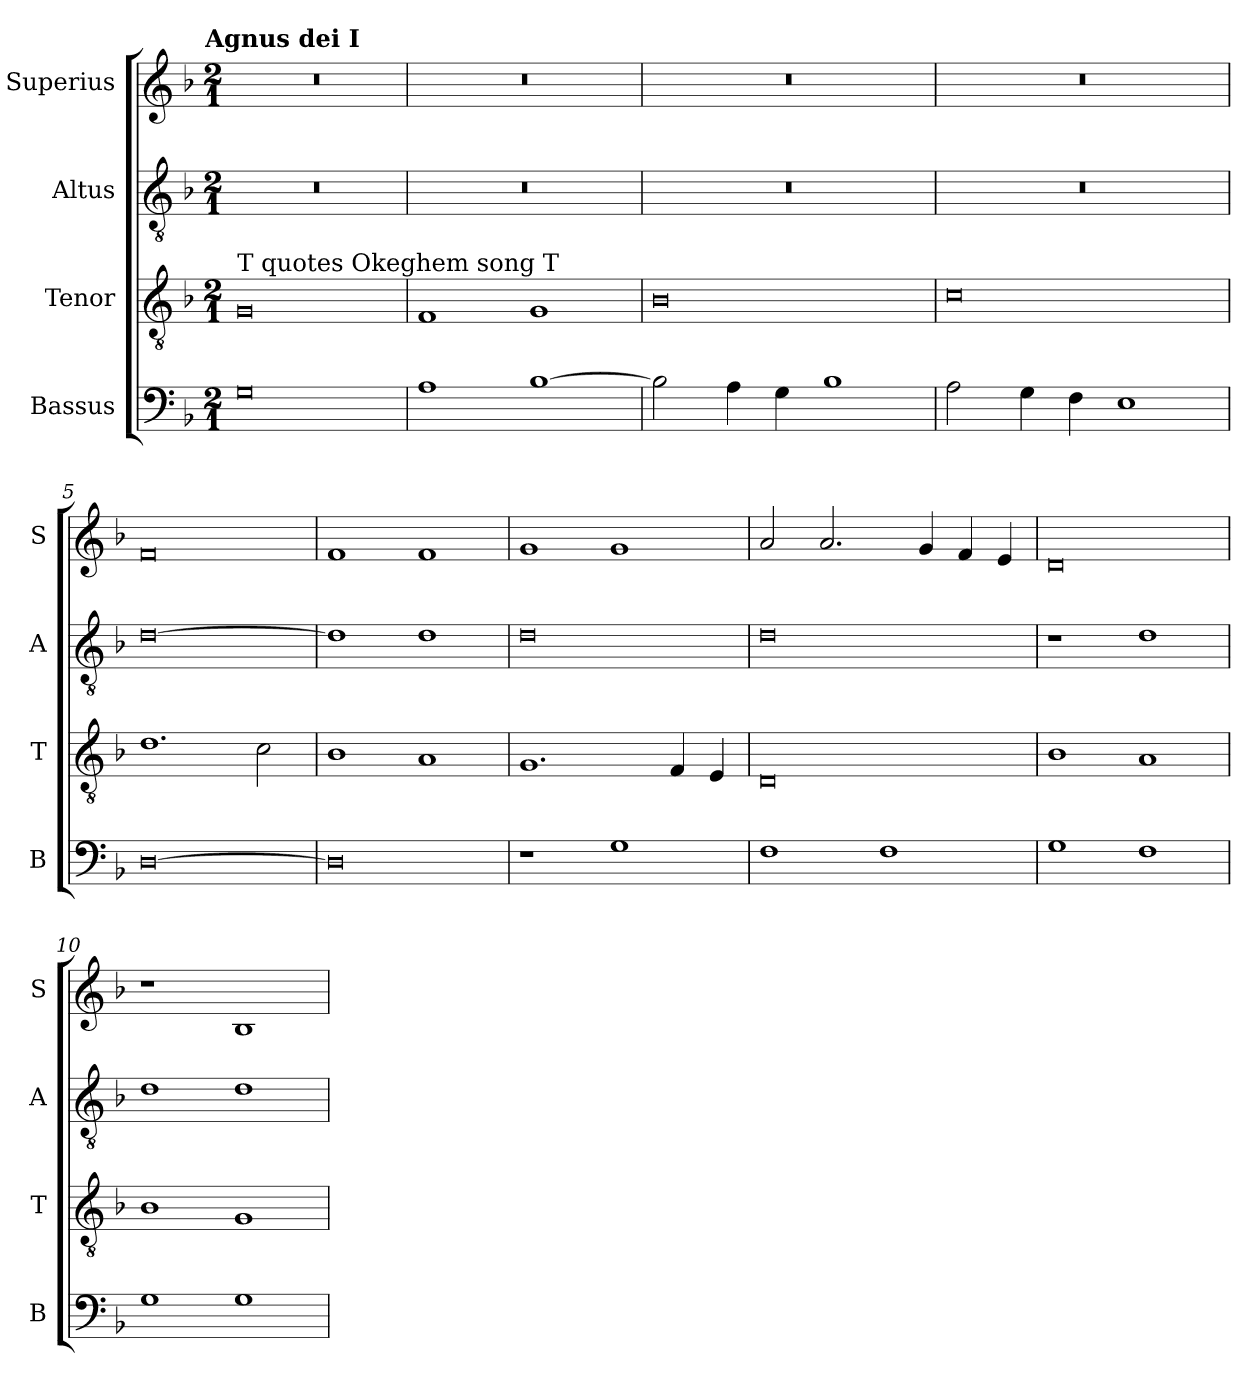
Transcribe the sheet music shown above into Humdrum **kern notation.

**kern	**kern	**kern	**kern
*part4	*part3	*part2	*part1
*staff4	*staff3	*staff2	*staff1
*I"Bassus	*I"Tenor	*I"Altus	*I"Superius
*I'B	*I'T	*I'A	*I'S
*clefF4	*clefGv2	*clefGv2	*clefG2
*k[b-]	*k[b-]	*k[b-]	*k[b-]
!!LO:TX:omd:t=Agnus dei I
*M2/1	*M2/1	*M2/1	*M2/1
=1	=1	=1	=1
!	!LO:TX:a:t=T quotes Okeghem song T	!	!
0G	0G	0r	0r
=2	=2	=2	=2
1A	1F	0r	0r
[1B-	1G	.	.
=3	=3	=3	=3
2B-\]	0B-	0r	0r
4A\	.	.	.
4G\	.	.	.
1B-	.	.	.
=4	=4	=4	=4
2A\	0c	0r	0r
4G\	.	.	.
4F\	.	.	.
1E	.	.	.
=5	=5	=5	=5
[0D	1.d	[0d	0f
.	2c\	.	.
=6	=6	=6	=6
0D]	1B-	1d]	1f
.	1A	1d	1f
=7	=7	=7	=7
1r	1.G	0d	1g
1G	.	.	1g
.	4F/	.	.
.	4E/	.	.
=8	=8	=8	=8
1F	0D	0d	2a/
.	.	.	2.a/
1F	.	.	.
.	.	.	4g/
.	.	.	4f/
.	.	.	4e/
=9	=9	=9	=9
1G	1B-	1r	0d
1F	1A	1d	.
=10	=10	=10	=10
1G	1B-	1d	1r
1G	1G	1d	1B-
=	=	=	=
*-	*-	*-	*-
